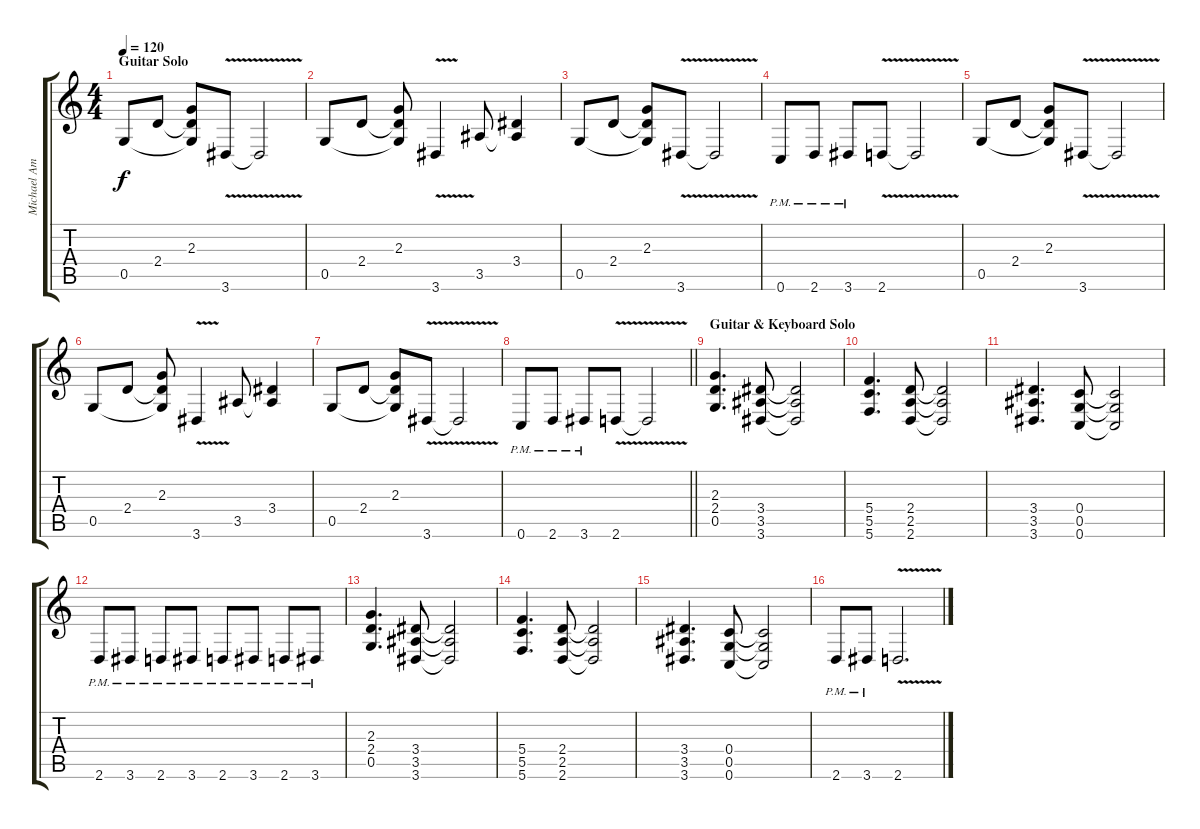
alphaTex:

\track ("Michael Amott (Rythm Guitar I)" "Michael Am") {instrument distortionguitar}
\staff {score tabs}
\tuning (D4 A3 F3 C3 G2 C2) {hide}
\ts (4 4)
\section ("" "Guitar Solo")
\tempo 120
\clef g2
\ks c
0.5.8{dy f} 2.4.8 (2.3 2.4{t} 0.5{t}).8 3.6{v}.8 3.6{t}.2 |
0.5.8 2.4.8 (2.3 2.4{t} 0.5{t}).8 3.6{v}.4 3.5.8 (3.4 3.5{t}).4 |
0.5.8 2.4.8 (2.3 2.4{t} 0.5{t}).8 3.6{v}.8 3.6{t}.2 |
0.6{pm}.8 2.6{pm}.8 3.6{pm}.8 2.6{v}.8 2.6{t}.2 |
0.5.8 2.4.8 (2.3 2.4{t} 0.5{t}).8 3.6{v}.8 3.6{t}.2 |
0.5.8 2.4.8 (2.3 2.4{t} 0.5{t}).8 3.6{v}.4 3.5.8 (3.4 3.5{t}).4 |
0.5.8 2.4.8 (2.3 2.4{t} 0.5{t}).8 3.6{v}.8 3.6{t}.2 |
\barLineRight lightlight
0.6{pm}.8 2.6{pm}.8 3.6{pm}.8 2.6{v}.8 2.6{t}.2 |
\section ("" "Guitar & Keyboard Solo")
(2.3 2.4 0.5).4{d} (3.4 3.5 3.6).8 (3.4{t} 3.5{t} 3.6{t}).2 |
(5.4 5.5 5.6).4{d} (2.4 2.5 2.6).8 (2.4{t} 2.5{t} 2.6{t}).2 |
(3.4 3.5 3.6).4{d} (0.4 0.5 0.6).8 (0.4{t} 0.5{t} 0.6{t}).2 |
2.6{pm}.8 3.6{pm}.8 2.6{pm}.8 3.6{pm}.8 2.6{pm}.8 3.6{pm}.8 2.6{pm}.8 3.6{pm}.8 |
(2.3 2.4 0.5).4{d} (3.4 3.5 3.6).8 (3.4{t} 3.5{t} 3.6{t}).2 |
(5.4 5.5 5.6).4{d} (2.4 2.5 2.6).8 (2.4{t} 2.5{t} 2.6{t}).2 |
(3.4 3.5 3.6).4{d} (0.4 0.5 0.6).8 (0.4{t} 0.5{t} 0.6{t}).2 |
2.6{pm}.8{volume 8} 3.6{pm}.8 2.6{v}.2{d}
